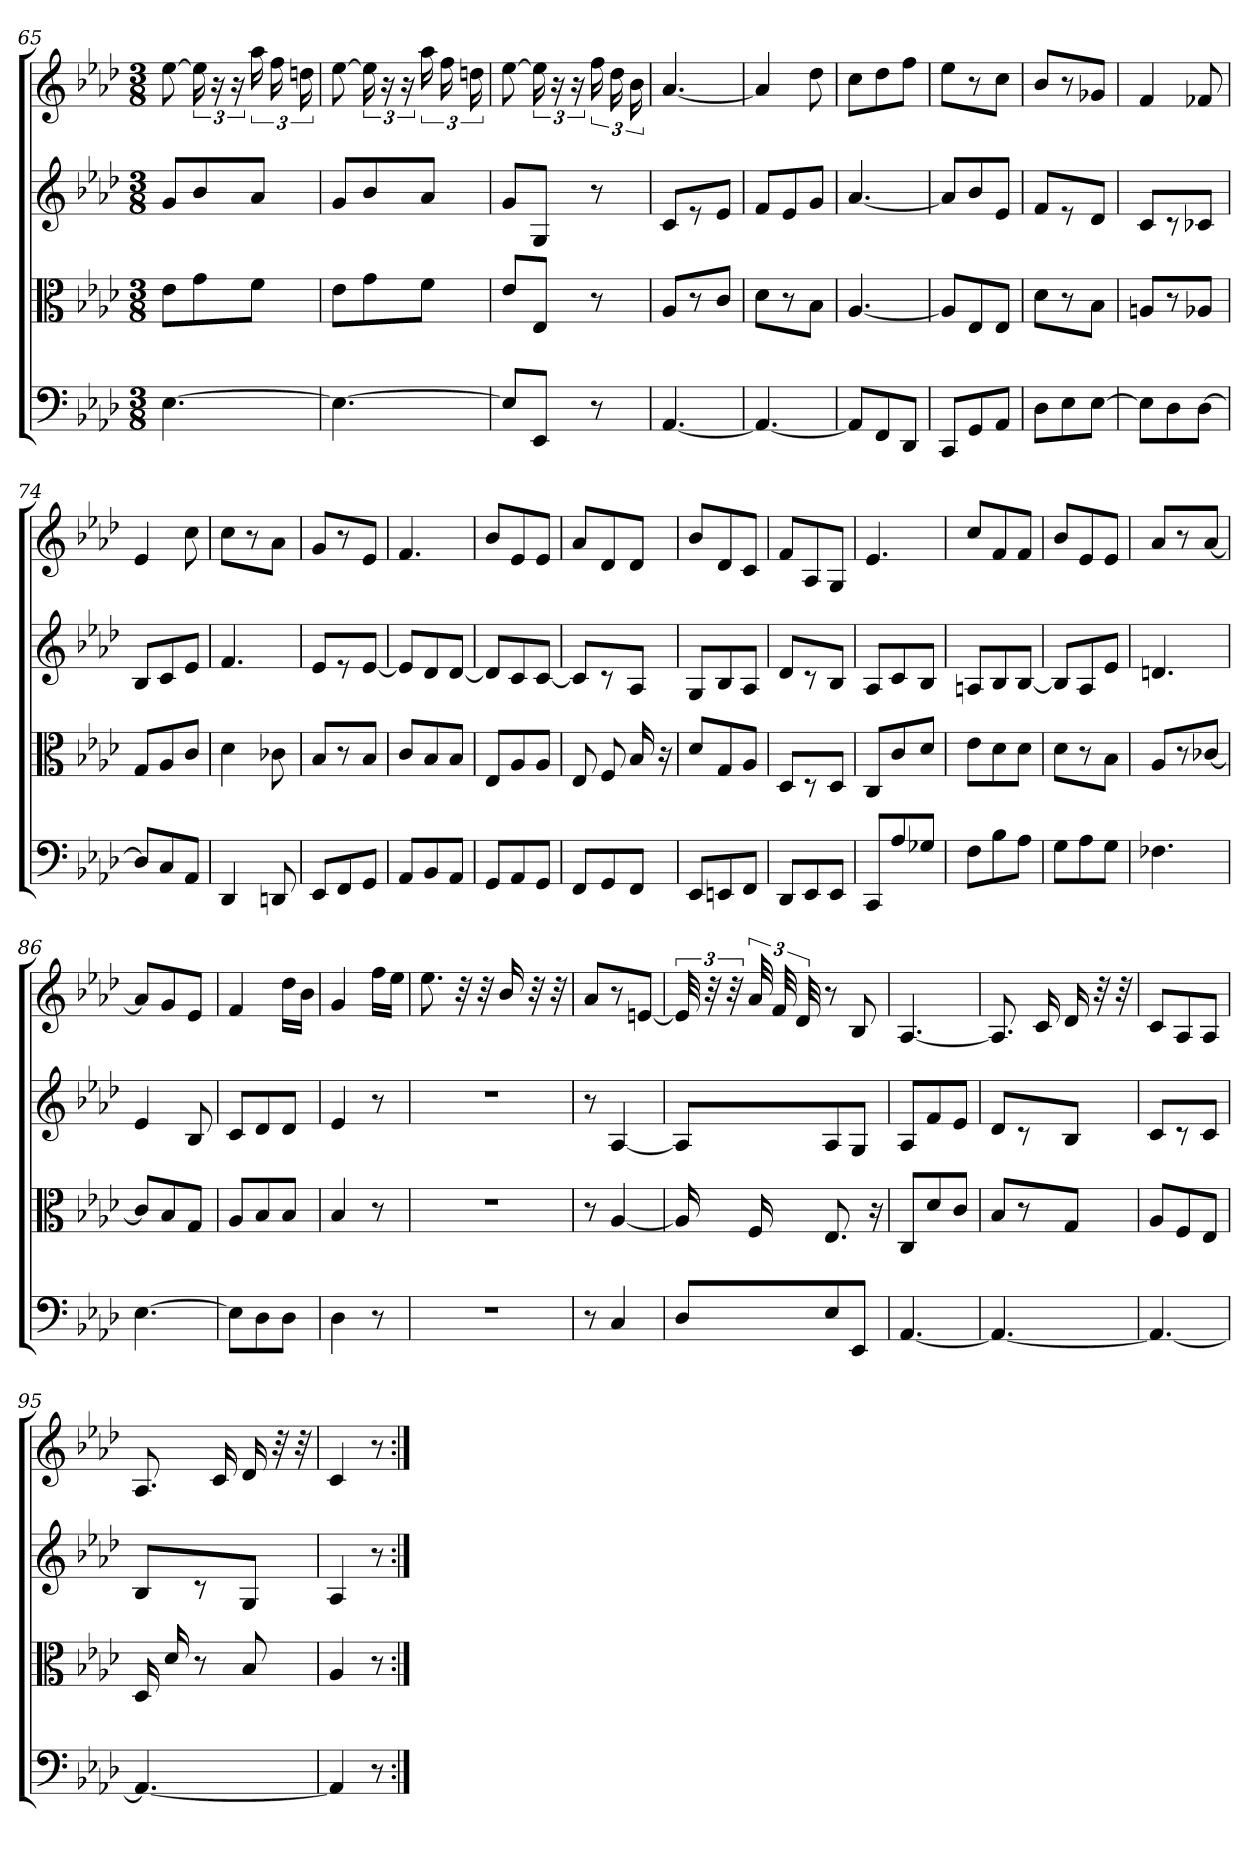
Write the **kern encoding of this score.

**kern	**kern	**kern	**kern
*part4	*part3	*part2	*part1
*staff4	*staff3	*staff2	*staff1
*clefF4	*clefC3	*clefG2	*clefG2
*k[b-e-a-d-]	*k[b-e-a-d-]	*k[b-e-a-d-]	*k[b-e-a-d-]
*A-:	*A-:	*A-:	*A-:
*M3/8	*M3/8	*M3/8	*M3/8
=65	=65	=65	=65
[4.E-\	8e-\L	8g/L	[8ee-\
.	8g\	8b-/	24ee-\]
.	.	.	24r
.	.	.	24r
.	8f\J	8a-/J	24aa-\
.	.	.	24ff\
.	.	.	24ddn\
=66	=66	=66	=66
4.E-\_	8e-\L	8g/L	[8ee-\
.	8g\	8b-/	24ee-\]
.	.	.	24r
.	.	.	24r
.	8f\J	8a-/J	24aa-\
.	.	.	24ff\
.	.	.	24ddn\
=67	=67	=67	=67
8E-/L]	8e-/L	8g/L	[8ee-\
8EE-/J	8E-/J	8G/J	24ee-\]
.	.	.	24r
.	.	.	24r
8r	8r	8r	24ff\
.	.	.	24dd-\
.	.	.	24b-\
=68	=68	=68	=68
[4.AA-/	8A-/L	8c/L	[4.a-/
.	8r	8r	.
.	8c/J	8e-/J	.
=69	=69	=69	=69
4.AA-/_	8d-\L	8f/L	4a-/]
.	8r	8e-/	.
.	8B-\J	8g/J	8dd-\
=70	=70	=70	=70
8AA-/L]	[4.A-/	[4.a-/	8cc\L
8FF/	.	.	8dd-\
8DD-/J	.	.	8ff\J
=71	=71	=71	=71
8CC/L	8A-/L]	8a-/L]	8ee-\L
8GG/	8E-/	8b-/	8r
8AA-/J	8E-/J	8e-/J	8cc\J
=72	=72	=72	=72
8D-\L	8d-\L	8f/L	8b-/L
8E-\	8r	8r	8r
[8E-\J	8B-\J	8d-/J	8g-X/J
=73	=73	=73	=73
8E-\L]	8An/L	8c/L	4f/
8D-\	8r	8r	.
[8D-\J	8A-X/J	8c-X/J	8f-X/
=74	=74	=74	=74
8D-/L]	8G/L	8B-/L	4e-/
8C/	8A-/	8c/	.
8AA-/J	8c/J	8e-/J	8cc\
=75	=75	=75	=75
4DD-/	4d-\	4.f/	8cc\L
.	.	.	8r
8DDn/	8c-X\	.	8a-\J
=76	=76	=76	=76
8EE-/L	8B-/L	8e-/L	8g/L
8FF/	8r	8r	8r
8GG/J	8B-/J	[8e-/J	8e-/J
=77	=77	=77	=77
8AA-/L	8c/L	8e-/L]	4.f/
8BB-/	8B-/	8d-/	.
8AA-/J	8B-/J	[8d-/J	.
=78	=78	=78	=78
8GG/L	8E-/L	8d-/L]	8b-/L
8AA-/	8A-/	8c/	8e-/
8GG/J	8A-/J	[8c/J	8e-/J
=79	=79	=79	=79
8FF/L	8E-/	8c/L]	8a-/L
8GG/	8F/	8r	8d-/
8FF/J	16B-/	8A-/J	8d-/J
.	16r	.	.
=80	=80	=80	=80
8EE-/L	8d-/L	8G/L	8b-/L
8EEn/	8G/	8B-/	8d-/
8FF/J	8A-/J	8A-/J	8c/J
=81	=81	=81	=81
8DD-/L	8D-/L	8d-/L	8f/L
8EE-/	8r	8r	8A-/
8EE-/J	8D-/J	8B-/J	8G/J
=82	=82	=82	=82
8CC/L	8C/L	8A-/L	4.e-/
8A-/	8c/	8c/	.
8G-X/J	8d-/J	8B-/J	.
=83	=83	=83	=83
8F\L	8e-\L	8An/L	8cc/L
8B-\	8d-\	8B-/	8f/
8A-\J	8d-\J	[8B-/J	8f/J
=84	=84	=84	=84
8G\L	8d-\L	8B-/L]	8b-/L
8A-\	8r	8A-/	8e-/
8G\J	8B-\J	8e-/J	8e-/J
=85	=85	=85	=85
4.F-X\	8A-/L	4.dn/	8a-/L
.	8r	.	8r
.	[8c-X/J	.	[8a-/J
=86	=86	=86	=86
[4.E-\	8c-/L]	4e-/	8a-/L]
.	8B-/	.	8g/
.	8G/J	8B-/	8e-/J
=87	=87	=87	=87
8E-\L]	8A-/L	8c/L	4f/
8D-\	8B-/	8d-/	.
8D-\J	8B-/J	8d-/J	16dd-\LL
.	.	.	16b-\JJ
=88	=88	=88	=88
4D-\	4B-/	4e-/	4g/
8r	8r	8r	16ff\LL
.	.	.	16ee-\JJ
=89	=89	=89	=89
4.r	4.r	4.r	8.ee-\
.	.	.	32r
.	.	.	32r
.	.	.	16b-/
.	.	.	32r
.	.	.	32r
=90	=90	=90	=90
8r	8r	8r	8a-/L
4C/	[4A-/	[4A-/	8r
.	.	.	[8en/J
=91	=91	=91	=91
8D-/L	16A-/]	8A-/L]	48e/]
.	.	.	48r
.	.	.	48r
.	16F/	.	48a-/
.	.	.	48f/
.	.	.	48d-/
8E-/	8.E-/	8A-/	8r
8EE-/J	.	8G/J	8B-/
.	16r	.	.
=92	=92	=92	=92
[4.AA-/	8C/L	8A-/L	[4.A-/
.	8d-/	8f/	.
.	8c/J	8e-/J	.
=93	=93	=93	=93
4.AA-/_	8B-/L	8d-/L	8.A-/]
.	8r	8r	.
.	.	.	16c/
.	8G/J	8B-/J	16d-/
.	.	.	32r
.	.	.	32r
=94	=94	=94	=94
4.AA-/_	8A-/L	8c/L	8c/L
.	8F/	8r	8A-/
.	8E-/J	8c/J	8A-/J
=95	=95	=95	=95
4.AA-/_	16D-/	8B-/L	8.A-/
.	16d-/	.	.
.	8r	8r	.
.	.	.	16c/
.	8B-/	8G/J	16d-/
.	.	.	32r
.	.	.	32r
=96	=96	=96	=96
4AA-/]	4A-/	4A-/	4c/
8r	8r	8r	8r
=:|!	=:|!	=:|!	=:|!
*-	*-	*-	*-
